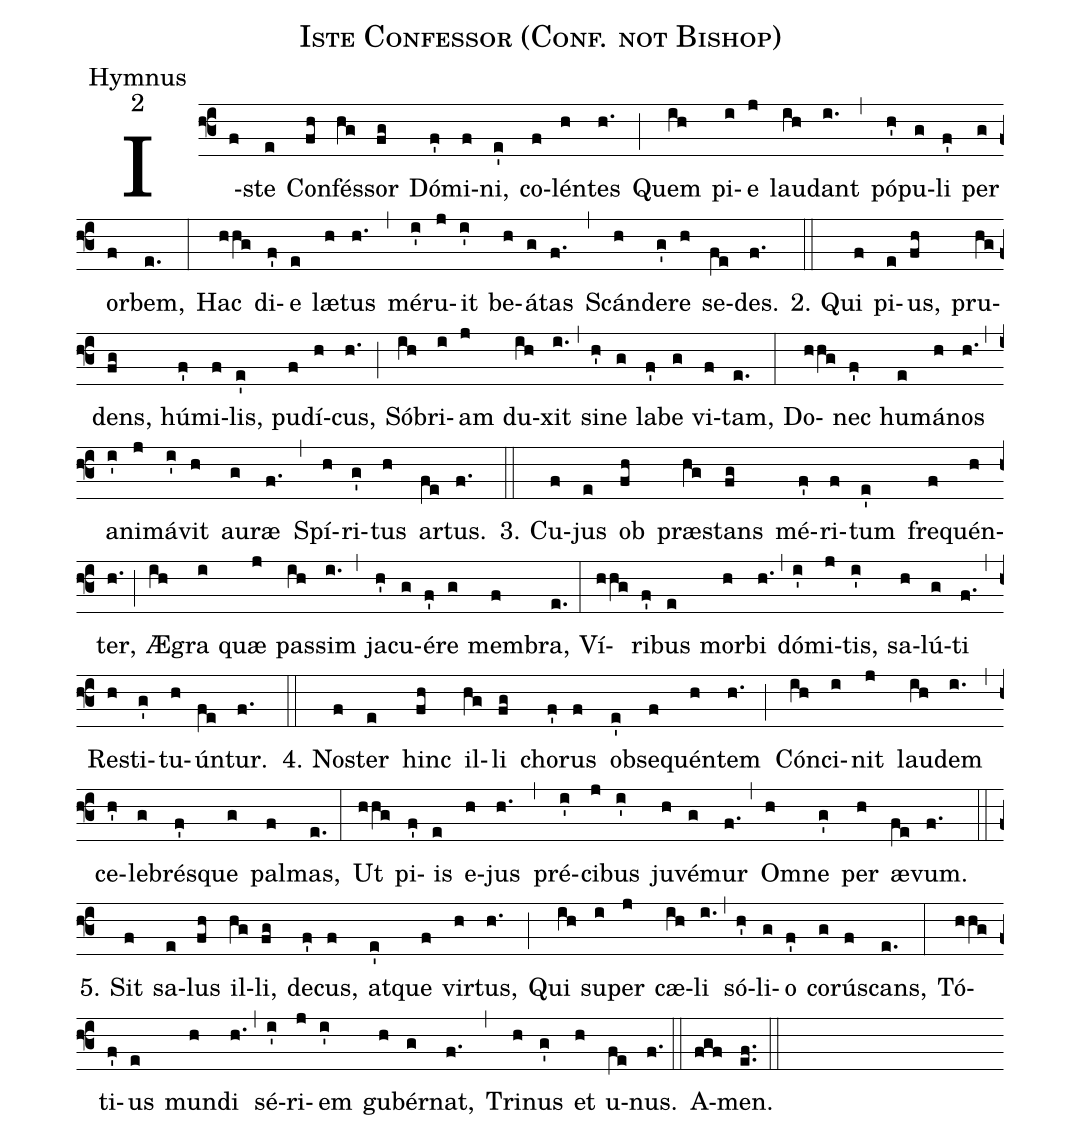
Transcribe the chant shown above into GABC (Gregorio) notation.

name:Iste Confessor (Conf. not Bishop);
office-part:Hymnus;
mode:2;
%%
(f3) I(f)ste(e) Con(fh)fés(hg)sor(fg) Dó(f')mi(f)ni,(e') co(f)lén(h)tes(h.) (;) Quem(ih) pi(i)e(j) lau(ih)dant(i.) (,) pó(h')pu(g)li(f') per(g) or(f)bem,(e.) (:) Hac(hhg) di(f')e(e) læ(h)tus(h.) (,) mé(i')ru(j)it(i') be(h)á(g)tas(f.) (,) Scán(h)de(g')re(h) se(fe)des.(f.) (::)
2. Qui(f) pi(e)us,(fh) pru(hg)dens,(fg) hú(f')mi(f)lis,(e') pu(f)dí(h)cus,(h.) (;) Só(ih)bri(i)am(j) du(ih)xit(i.) (,) si(h')ne(g) la(f')be(g) vi(f)tam,(e.) (:) Do(hhg)nec(f') hu(e)má(h)nos(h.) (,) a(i')ni(j)má(i')vit(h) au(g)ræ(f.) (,) Spí(h)ri(g')tus(h) ar(fe)tus.(f.) (::)
3. Cu(f)jus(e) ob(fh) præ(hg)stans(fg) mé(f')ri(f)tum(e') fre(f)quén(h)ter,(h.) (;) Æ(ih)gra(i) quæ(j) pas(ih)sim(i.) (,) ja(h')cu(g)é(f')re(g) mem(f)bra,(e.) (:) Ví(hhg)ri(f')bus(e) mor(h)bi(h.) (,) dó(i')mi(j)tis,(i') sa(h)lú(g)ti(f.) (,) Re(h)sti(g')tu(h)ún(fe)tur.(f.) (::)
4. No(f)ster(e) hinc(fh) il(hg)li(fg) cho(f')rus(f) ob(e')se(f)quén(h)tem(h.) (;) Cón(ih)ci(i)nit(j) lau(ih)dem(i.) (,) ce(h')le(g)brés(f')que(g) pal(f)mas,(e.) (:) Ut(hhg) pi(f')is(e) e(h)jus(h.) (,) pré(i')ci(j)bus(i') ju(h)vé(g)mur(f.) (,) O(h)mne(g') per(h) æ(fe)vum.(f.) (::)
5. Sit(f) sa(e)lus(fh) il(hg)li,(fg) de(f')cus,(f) at(e')que(f) vir(h)tus,(h.) (;) Qui(ih) su(i)per(j) cæ(ih)li(i.) (,) só(h')li(g)o(f') co(g)rú(f)scans,(e.) (:) Tó(hhg)ti(f')us(e) mun(h)di(h.) (,) sé(i')ri(j)em(i') gu(h)bér(g)nat,(f.) (,) Tri(h)nus(g') et(h) u(fe)nus.(f.)
(::) A(fgf)men.(ef..) (::)
